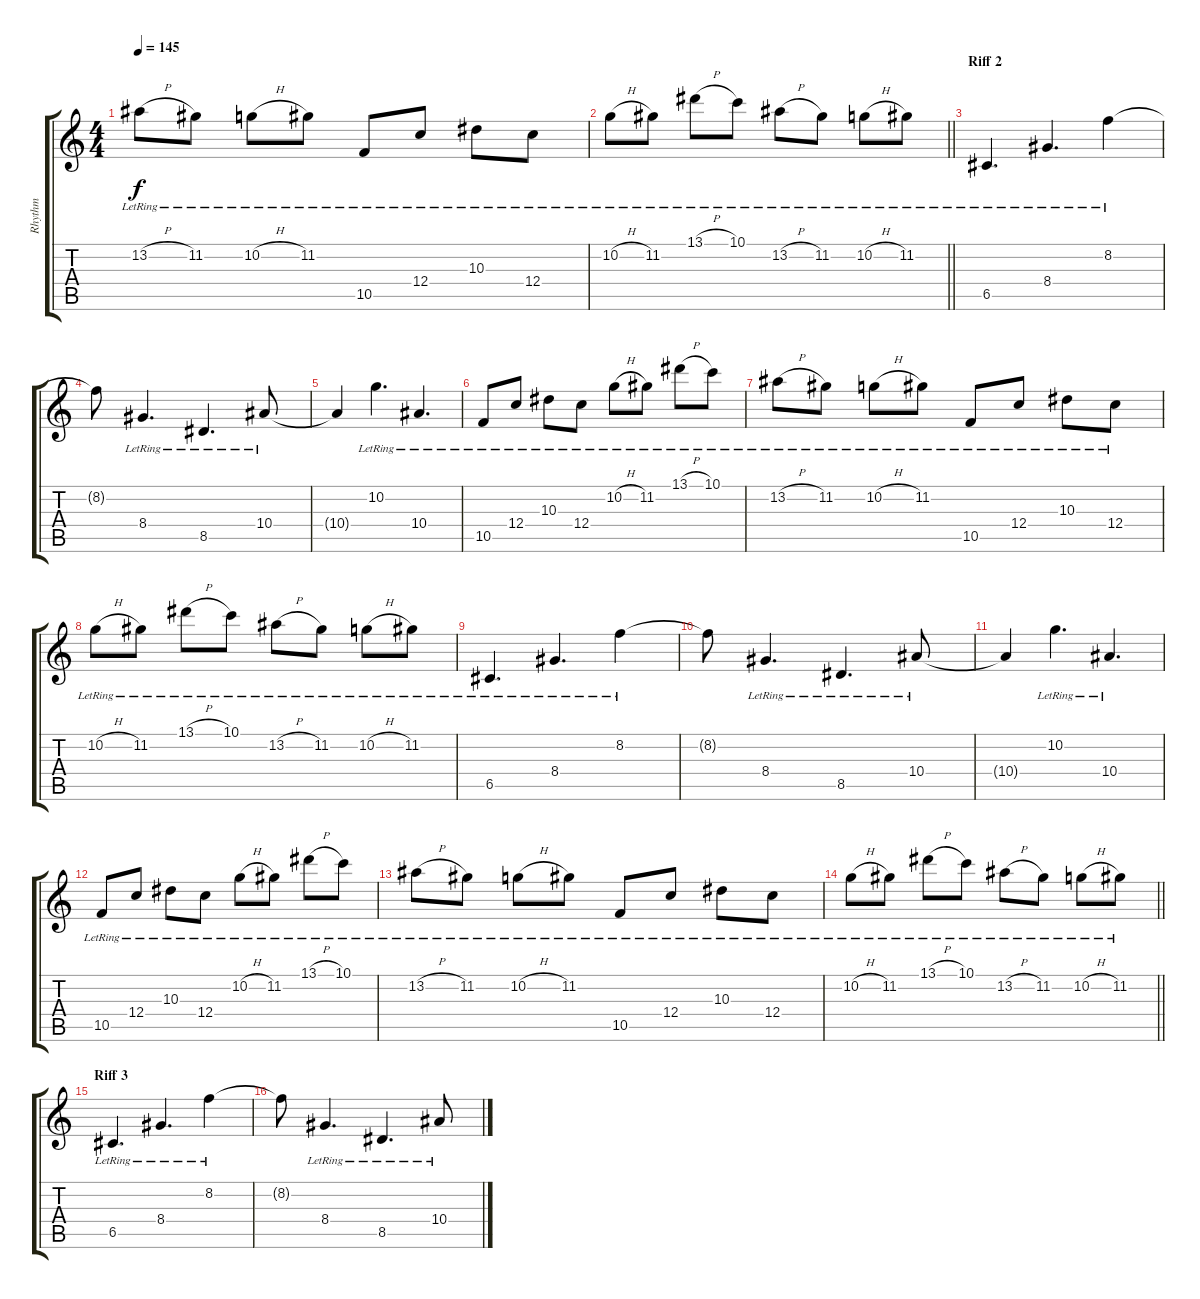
\track ("Rhythm" "Rhythm") {instrument electricguitarjazz}
\staff {score tabs}
\tuning (D4 A3 F3 C3 G2 C2) {hide}
\ts (4 4)
\tempo 145
\clef g2
\ks c
13.2{h lr}.8{dy f} 11.2{lr}.8 10.2{h lr}.8 11.2{lr}.8 10.5{lr}.8 12.4{lr}.8 10.3{lr}.8 12.4{lr}.8 |
\barLineRight lightlight
10.2{h lr}.8 11.2{lr}.8 13.1{h lr}.8 10.1{lr}.8 13.2{h lr}.8 11.2{lr}.8 10.2{h lr}.8 11.2{lr}.8 |
\section ("" "Riff 2")
6.5{lr}.4{d} 8.4{lr}.4{d} 8.2{lr}.4 |
8.2{t}.8 8.4{lr}.4{d} 8.5{lr}.4{d} 10.4{lr}.8 |
10.4{t}.4 10.2{lr}.4{d} 10.4{lr}.4{d} |
10.5{lr}.8 12.4{lr}.8 10.3{lr}.8 12.4{lr}.8 10.2{h lr}.8 11.2{lr}.8 13.1{h lr}.8 10.1{lr}.8 |
13.2{h lr}.8 11.2{lr}.8 10.2{h lr}.8 11.2{lr}.8 10.5{lr}.8 12.4{lr}.8 10.3{lr}.8 12.4{lr}.8 |
10.2{h lr}.8 11.2{lr}.8 13.1{h lr}.8 10.1{lr}.8 13.2{h lr}.8 11.2{lr}.8 10.2{h lr}.8 11.2{lr}.8 |
6.5{lr}.4{d} 8.4{lr}.4{d} 8.2{lr}.4 |
8.2{t}.8 8.4{lr}.4{d} 8.5{lr}.4{d} 10.4{lr}.8 |
10.4{t}.4 10.2{lr}.4{d} 10.4{lr}.4{d} |
10.5{lr}.8 12.4{lr}.8 10.3{lr}.8 12.4{lr}.8 10.2{h lr}.8 11.2{lr}.8 13.1{h lr}.8 10.1{lr}.8 |
13.2{h lr}.8 11.2{lr}.8 10.2{h lr}.8 11.2{lr}.8 10.5{lr}.8 12.4{lr}.8 10.3{lr}.8 12.4{lr}.8 |
\barLineRight lightlight
10.2{h lr}.8 11.2{lr}.8 13.1{h lr}.8 10.1{lr}.8 13.2{h lr}.8 11.2{lr}.8 10.2{h lr}.8 11.2{lr}.8 |
\section ("" "Riff 3")
6.5{lr}.4{d} 8.4{lr}.4{d} 8.2{lr}.4 |
8.2{t}.8 8.4{lr}.4{d} 8.5{lr}.4{d} 10.4{lr}.8
